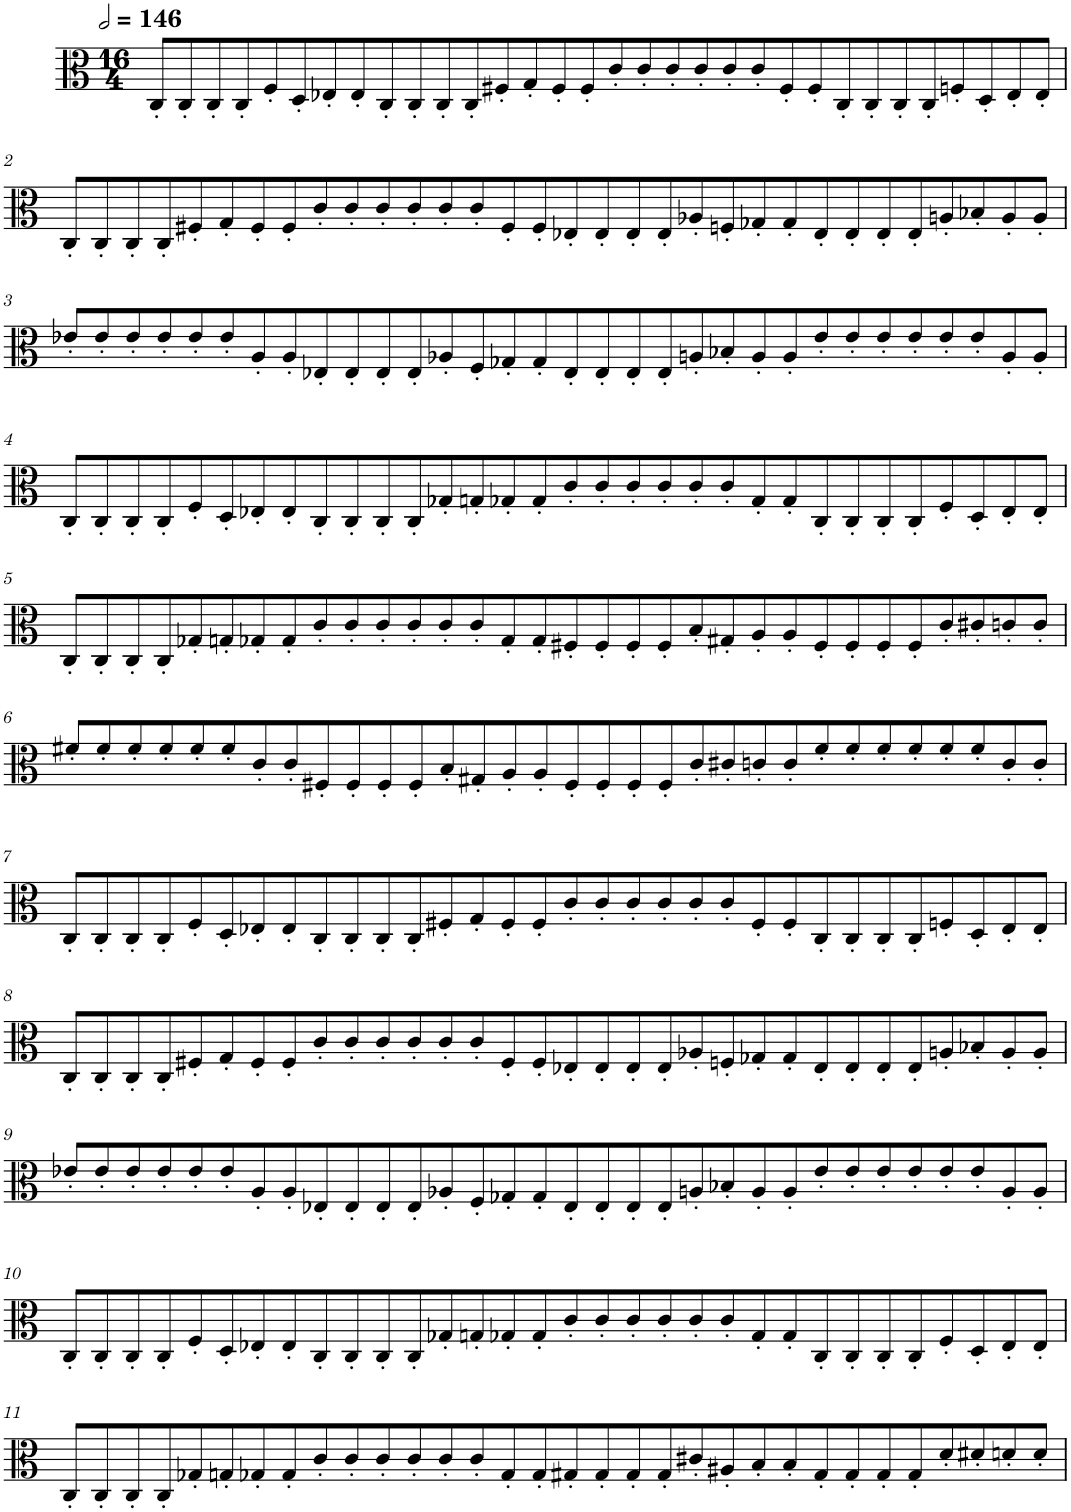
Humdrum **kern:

**kern
*part1
*staff1
*I"Viola
*I'Vla.
*clefC3
*k[]
*M16/4
*MM292
=1
8C'/L
8C'/
8C'/
8C'/
8F'/
8D'/
8E-X'/
8E-'/
8C'/
8C'/
8C'/
8C'/
8F#X'/
8G'/
8F#'/
8F#'/
8c'/
8c'/
8c'/
8c'/
8c'/
8c'/
8F#'/
8F#'/
8C'/
8C'/
8C'/
8C'/
8Fn'/
8D'/
8E-'/
8E-'/J
!!LO:LB:g=z
=2
8C'/L
8C'/
8C'/
8C'/
8F#X'/
8G'/
8F#'/
8F#'/
8c'/
8c'/
8c'/
8c'/
8c'/
8c'/
8F#'/
8F#'/
8E-X'/
8E-'/
8E-'/
8E-'/
8A-X'/
8Fn'/
8G-X'/
8G-'/
8E-'/
8E-'/
8E-'/
8E-'/
8An'/
8B-X'/
8A'/
8A'/J
!!LO:LB:g=z
=3
8e-X'/L
8e-'/
8e-'/
8e-'/
8e-'/
8e-'/
8A'/
8A'/
8E-X'/
8E-'/
8E-'/
8E-'/
8A-X'/
8F'/
8G-X'/
8G-'/
8E-'/
8E-'/
8E-'/
8E-'/
8An'/
8B-X'/
8A'/
8A'/
8e-'/
8e-'/
8e-'/
8e-'/
8e-'/
8e-'/
8A'/
8A'/J
!!LO:LB:g=z
=4
8C'/L
8C'/
8C'/
8C'/
8F'/
8D'/
8E-X'/
8E-'/
8C'/
8C'/
8C'/
8C'/
8G-X'/
8Gn'/
8G-X'/
8G-'/
8c'/
8c'/
8c'/
8c'/
8c'/
8c'/
8G-'/
8G-'/
8C'/
8C'/
8C'/
8C'/
8F'/
8D'/
8E-'/
8E-'/J
!!LO:LB:g=z
=5
8C'/L
8C'/
8C'/
8C'/
8G-X'/
8Gn'/
8G-X'/
8G-'/
8c'/
8c'/
8c'/
8c'/
8c'/
8c'/
8G-'/
8G-'/
8F#X'/
8F#'/
8F#'/
8F#'/
8B'/
8G#X'/
8A'/
8A'/
8F#'/
8F#'/
8F#'/
8F#'/
8c'/
8c#X'/
8cn'/
8c'/J
!!LO:LB:g=z
=6
8f#X'/L
8f#'/
8f#'/
8f#'/
8f#'/
8f#'/
8c'/
8c'/
8F#X'/
8F#'/
8F#'/
8F#'/
8B'/
8G#X'/
8A'/
8A'/
8F#'/
8F#'/
8F#'/
8F#'/
8c'/
8c#X'/
8cn'/
8c'/
8f#'/
8f#'/
8f#'/
8f#'/
8f#'/
8f#'/
8c'/
8c'/J
!!LO:LB:g=z
=7
8C'/L
8C'/
8C'/
8C'/
8F'/
8D'/
8E-X'/
8E-'/
8C'/
8C'/
8C'/
8C'/
8F#X'/
8G'/
8F#'/
8F#'/
8c'/
8c'/
8c'/
8c'/
8c'/
8c'/
8F#'/
8F#'/
8C'/
8C'/
8C'/
8C'/
8Fn'/
8D'/
8E-'/
8E-'/J
!!LO:LB:g=z
=8
8C'/L
8C'/
8C'/
8C'/
8F#X'/
8G'/
8F#'/
8F#'/
8c'/
8c'/
8c'/
8c'/
8c'/
8c'/
8F#'/
8F#'/
8E-X'/
8E-'/
8E-'/
8E-'/
8A-X'/
8Fn'/
8G-X'/
8G-'/
8E-'/
8E-'/
8E-'/
8E-'/
8An'/
8B-X'/
8A'/
8A'/J
!!LO:LB:g=z
=9
8e-X'/L
8e-'/
8e-'/
8e-'/
8e-'/
8e-'/
8A'/
8A'/
8E-X'/
8E-'/
8E-'/
8E-'/
8A-X'/
8F'/
8G-X'/
8G-'/
8E-'/
8E-'/
8E-'/
8E-'/
8An'/
8B-X'/
8A'/
8A'/
8e-'/
8e-'/
8e-'/
8e-'/
8e-'/
8e-'/
8A'/
8A'/J
!!LO:LB:g=z
=10
8C'/L
8C'/
8C'/
8C'/
8F'/
8D'/
8E-X'/
8E-'/
8C'/
8C'/
8C'/
8C'/
8G-X'/
8Gn'/
8G-X'/
8G-'/
8c'/
8c'/
8c'/
8c'/
8c'/
8c'/
8G-'/
8G-'/
8C'/
8C'/
8C'/
8C'/
8F'/
8D'/
8E-'/
8E-'/J
!!LO:LB:g=z
=11
8C'/L
8C'/
8C'/
8C'/
8G-X'/
8Gn'/
8G-X'/
8G-'/
8c'/
8c'/
8c'/
8c'/
8c'/
8c'/
8G-'/
8G-'/
8G#X'/
8G#'/
8G#'/
8G#'/
8c#X'/
8A#X'/
8B'/
8B'/
8G#'/
8G#'/
8G#'/
8G#'/
8d'/
8d#X'/
8dn'/
8d'/J
=
*-
